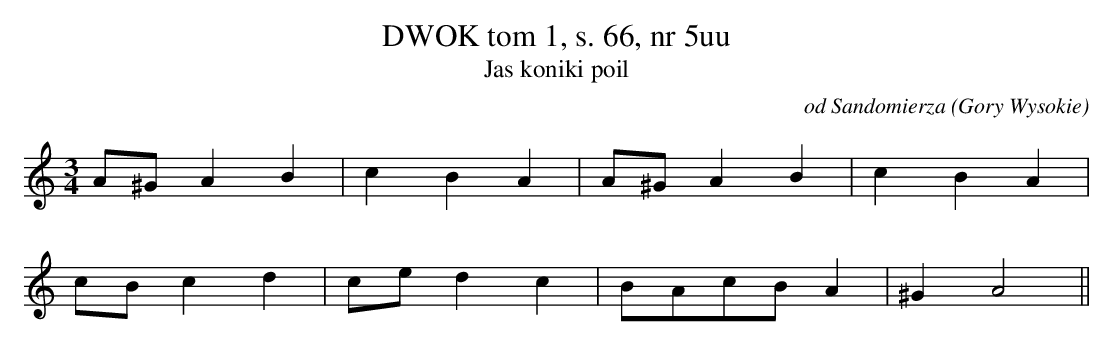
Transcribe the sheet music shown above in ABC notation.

X:1
T: DWOK tom 1, s. 66, nr 5uu
T: Jas koniki poil
O: od Sandomierza (Gory Wysokie)
M: 3/4
L: 1/8
K: C
A^GA2B2 | c2B2A2 | A^GA2B2 | c2B2A2 |
cBc2d2 | ced2c2 | BAcBA2 | ^G2A4||
